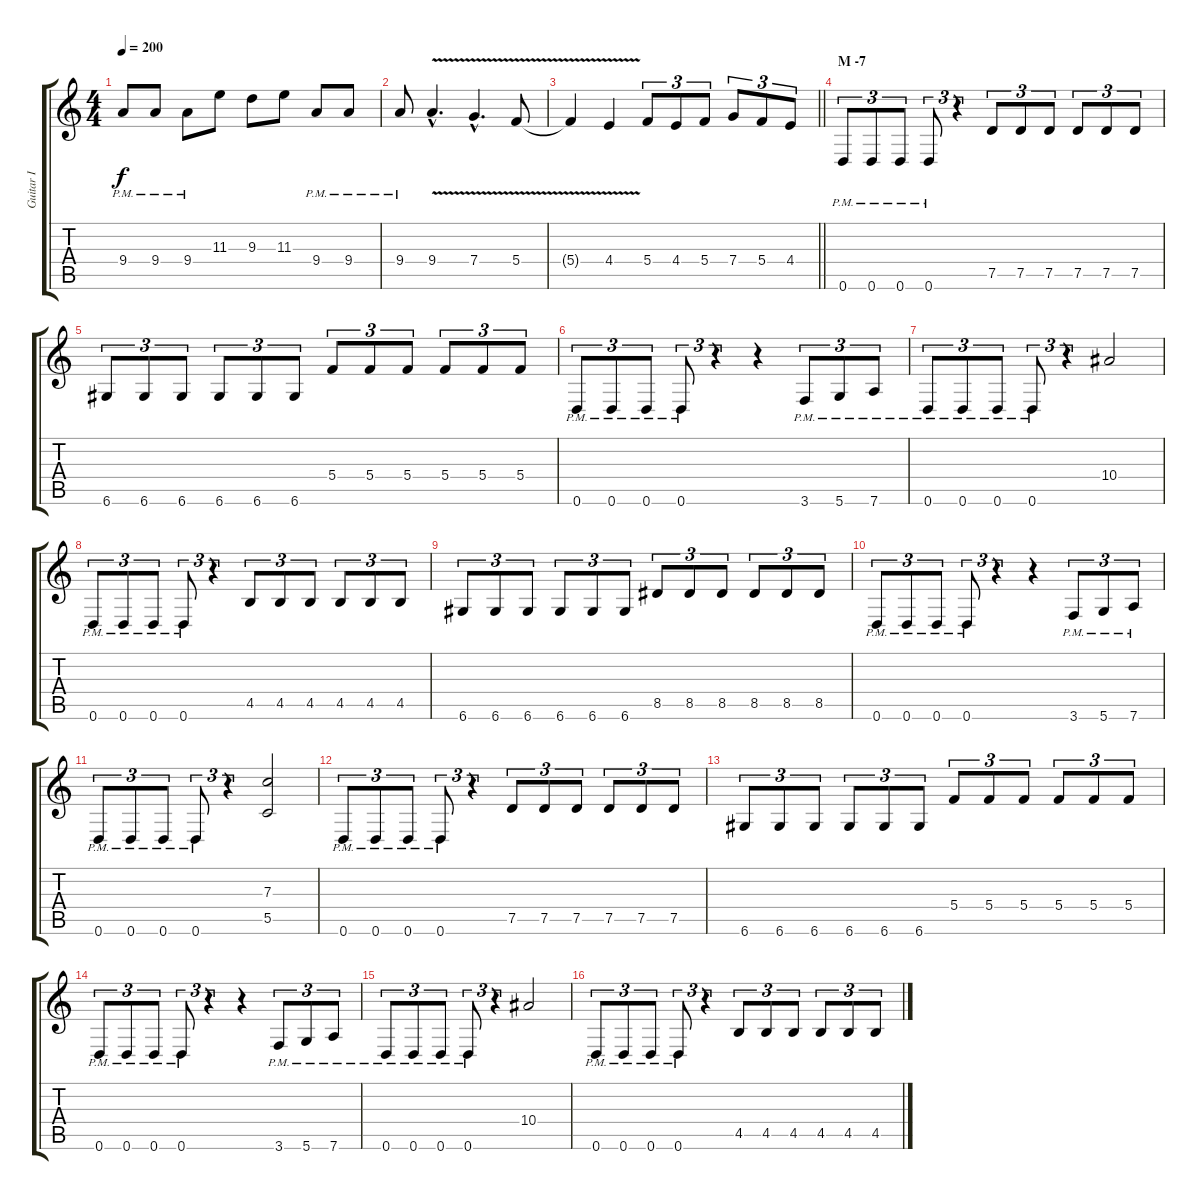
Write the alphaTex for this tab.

\track ("Guitar I" "Guitar I") {instrument distortionguitar}
\staff {score tabs}
\tuning (D4 A3 F3 C3 G2 D2) {hide}
\ts (4 4)
\tempo 200
\clef g2
\ks c
9.4{pm}.8{dy f} 9.4{pm}.8 9.4{pm}.8 11.3.8 9.3.8 11.3.8 9.4{pm}.8 9.4{pm}.8 |
9.4{pm}.8 9.4{v hac}.4{d} 7.4{v hac}.4{d} 5.4{v}.8 |
\barLineRight lightlight
5.4{t}.4 4.4{v}.4 5.4.8{tu (3 2)} 4.4.8{tu (3 2)} 5.4.8{tu (3 2)} 7.4.8{tu (3 2)} 5.4.8{tu (3 2)} 4.4.8{tu (3 2)} |
\section ("" "M -7")
0.6{pm}.8{tu (3 2)} 0.6{pm}.8{tu (3 2)} 0.6{pm}.8{tu (3 2)} 0.6{pm}.8{tu (3 2)} r.4{tu (3 2)} 7.5.8{tu (3 2)} 7.5.8{tu (3 2)} 7.5.8{tu (3 2)} 7.5.8{tu (3 2)} 7.5.8{tu (3 2)} 7.5.8{tu (3 2)} |
6.6.8{tu (3 2)} 6.6.8{tu (3 2)} 6.6.8{tu (3 2)} 6.6.8{tu (3 2)} 6.6.8{tu (3 2)} 6.6.8{tu (3 2)} 5.4.8{tu (3 2)} 5.4.8{tu (3 2)} 5.4.8{tu (3 2)} 5.4.8{tu (3 2)} 5.4.8{tu (3 2)} 5.4.8{tu (3 2)} |
0.6{pm}.8{tu (3 2)} 0.6{pm}.8{tu (3 2)} 0.6{pm}.8{tu (3 2)} 0.6{pm}.8{tu (3 2)} r.4{tu (3 2)} r.4 3.6{pm}.8{tu (3 2)} 5.6{pm}.8{tu (3 2)} 7.6{pm}.8{tu (3 2)} |
0.6{pm}.8{tu (3 2)} 0.6{pm}.8{tu (3 2)} 0.6{pm}.8{tu (3 2)} 0.6{pm}.8{tu (3 2)} r.4{tu (3 2)} 10.4.2 |
0.6{pm}.8{tu (3 2)} 0.6{pm}.8{tu (3 2)} 0.6{pm}.8{tu (3 2)} 0.6{pm}.8{tu (3 2)} r.4{tu (3 2)} 4.5.8{tu (3 2)} 4.5.8{tu (3 2)} 4.5.8{tu (3 2)} 4.5.8{tu (3 2)} 4.5.8{tu (3 2)} 4.5.8{tu (3 2)} |
6.6.8{tu (3 2)} 6.6.8{tu (3 2)} 6.6.8{tu (3 2)} 6.6.8{tu (3 2)} 6.6.8{tu (3 2)} 6.6.8{tu (3 2)} 8.5.8{tu (3 2)} 8.5.8{tu (3 2)} 8.5.8{tu (3 2)} 8.5.8{tu (3 2)} 8.5.8{tu (3 2)} 8.5.8{tu (3 2)} |
0.6{pm}.8{tu (3 2)} 0.6{pm}.8{tu (3 2)} 0.6{pm}.8{tu (3 2)} 0.6{pm}.8{tu (3 2)} r.4{tu (3 2)} r.4 3.6{pm}.8{tu (3 2)} 5.6{pm}.8{tu (3 2)} 7.6{pm}.8{tu (3 2)} |
0.6{pm}.8{tu (3 2)} 0.6{pm}.8{tu (3 2)} 0.6{pm}.8{tu (3 2)} 0.6{pm}.8{tu (3 2)} r.4{tu (3 2)} (7.3 5.5).2 |
0.6{pm}.8{tu (3 2)} 0.6{pm}.8{tu (3 2)} 0.6{pm}.8{tu (3 2)} 0.6{pm}.8{tu (3 2)} r.4{tu (3 2)} 7.5.8{tu (3 2)} 7.5.8{tu (3 2)} 7.5.8{tu (3 2)} 7.5.8{tu (3 2)} 7.5.8{tu (3 2)} 7.5.8{tu (3 2)} |
6.6.8{tu (3 2)} 6.6.8{tu (3 2)} 6.6.8{tu (3 2)} 6.6.8{tu (3 2)} 6.6.8{tu (3 2)} 6.6.8{tu (3 2)} 5.4.8{tu (3 2)} 5.4.8{tu (3 2)} 5.4.8{tu (3 2)} 5.4.8{tu (3 2)} 5.4.8{tu (3 2)} 5.4.8{tu (3 2)} |
0.6{pm}.8{tu (3 2)} 0.6{pm}.8{tu (3 2)} 0.6{pm}.8{tu (3 2)} 0.6{pm}.8{tu (3 2)} r.4{tu (3 2)} r.4 3.6{pm}.8{tu (3 2)} 5.6{pm}.8{tu (3 2)} 7.6{pm}.8{tu (3 2)} |
0.6{pm}.8{tu (3 2)} 0.6{pm}.8{tu (3 2)} 0.6{pm}.8{tu (3 2)} 0.6{pm}.8{tu (3 2)} r.4{tu (3 2)} 10.4.2 |
0.6{pm}.8{tu (3 2)} 0.6{pm}.8{tu (3 2)} 0.6{pm}.8{tu (3 2)} 0.6{pm}.8{tu (3 2)} r.4{tu (3 2)} 4.5.8{tu (3 2)} 4.5.8{tu (3 2)} 4.5.8{tu (3 2)} 4.5.8{tu (3 2)} 4.5.8{tu (3 2)} 4.5.8{tu (3 2)}
